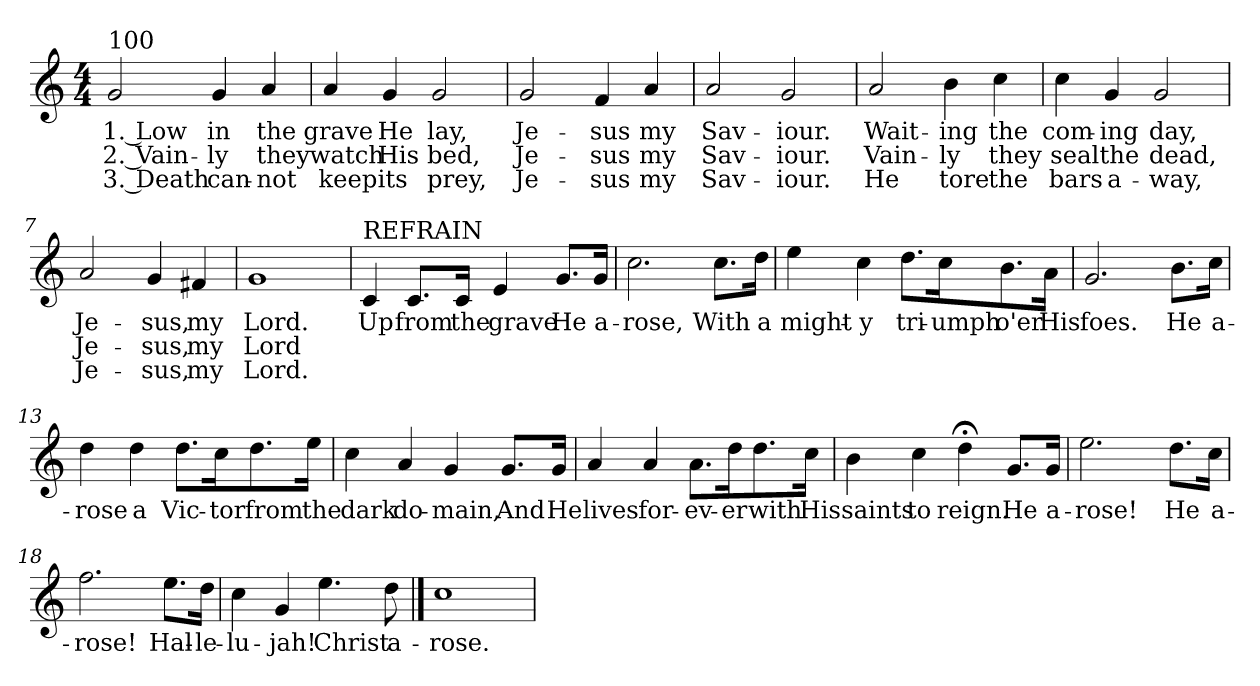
**kern	**text	**text	**text
*part1	*part1	*part1	*part1
*staff1	*staff1	*staff1	*staff1
*clefG2	*	*	*
*k[]	*	*	*
*C:	*	*	*
*M4/4	*	*	*
=1	=1	=1	=1
!LO:TX:a:t=100	!	!	!
2g/	1. Low	2. Vain-	3. Death
4g/	in	-ly	can-
4a/	the	they	-not
=2	=2	=2	=2
4a/	grave	watch	keep
4g/	He	His	its
2g/	lay,	bed,	prey,
=3	=3	=3	=3
2g/	Je-	Je-	Je-
4f/	-sus	-sus	-sus
4a/	my	my	my
=4	=4	=4	=4
2a/	Sav-	Sav-	Sav-
2g/	-iour.	-iour.	-iour.
!!LO:LB:g=z
=5	=5	=5	=5
2a/	Wait-	Vain-	He
4b\	-ing	-ly	tore
4cc\	the	they	the
=6	=6	=6	=6
4cc\	com-	seal	bars
4g/	-ing	the	a-
2g/	day,	dead,	-way,
=7	=7	=7	=7
2a/	Je-	Je-	Je-
4g/	-sus,	-sus,	-sus,
4f#X/	my	my	my
=8	=8	=8	=8
1g	Lord.	Lord	Lord.
!!LO:LB:g=z
=9	=9	=9	=9
!LO:TX:a:t=REFRAIN	!	!	!
4c/	Up	.	.
8.c/L	from	.	.
16c/Jk	the	.	.
4e/	grave	.	.
8.g/L	He	.	.
16g/Jk	a-	.	.
=10	=10	=10	=10
2.cc\	-rose,	.	.
8.cc\L	With	.	.
16dd\Jk	a	.	.
=11	=11	=11	=11
4ee\	might-	.	.
4cc\	-y	.	.
8.dd\L	tri-	.	.
16cc\K	-umph	.	.
8.b\	o'er	.	.
16a\Jk	His	.	.
!!LO:LB:g=z
=12	=12	=12	=12
2.g/	foes.	.	.
8.b\L	He	.	.
16cc\Jk	a-	.	.
=13	=13	=13	=13
4dd\	-rose	.	.
4dd\	a	.	.
8.dd\L	Vic-	.	.
16cc\K	-tor	.	.
8.dd\	from	.	.
16ee\Jk	the	.	.
=14	=14	=14	=14
4cc\	dark	.	.
4a/	do-	.	.
4g/	-main,	.	.
8.g/L	And	.	.
16g/Jk	He	.	.
!!LO:LB:g=z
=15	=15	=15	=15
4a/	lives	.	.
4a/	for-	.	.
8.a\L	-ev-	.	.
16dd\K	-er	.	.
8.dd\	with	.	.
16cc\Jk	His	.	.
=16	=16	=16	=16
4b\	saints	.	.
4cc\	to	.	.
4dd;<\	reign.	.	.
8.g/L	He	.	.
16g/Jk	a-	.	.
!!LO:LB:g=z
=17	=17	=17	=17
2.ee\	-rose!	.	.
8.dd\L	He	.	.
16cc\Jk	a-	.	.
=18	=18	=18	=18
2.ff\	-rose!	.	.
8.ee\L	Hal-	.	.
16dd\Jk	-le-	.	.
=19	=19	=19	=19
4cc\	-lu-	.	.
4g/	-jah!	.	.
4.ee\	Christ	.	.
8dd\	a-	.	.
==20	==20	==20	==20
1cc	-rose.	.	.
=	=	=	=
*-	*-	*-	*-
